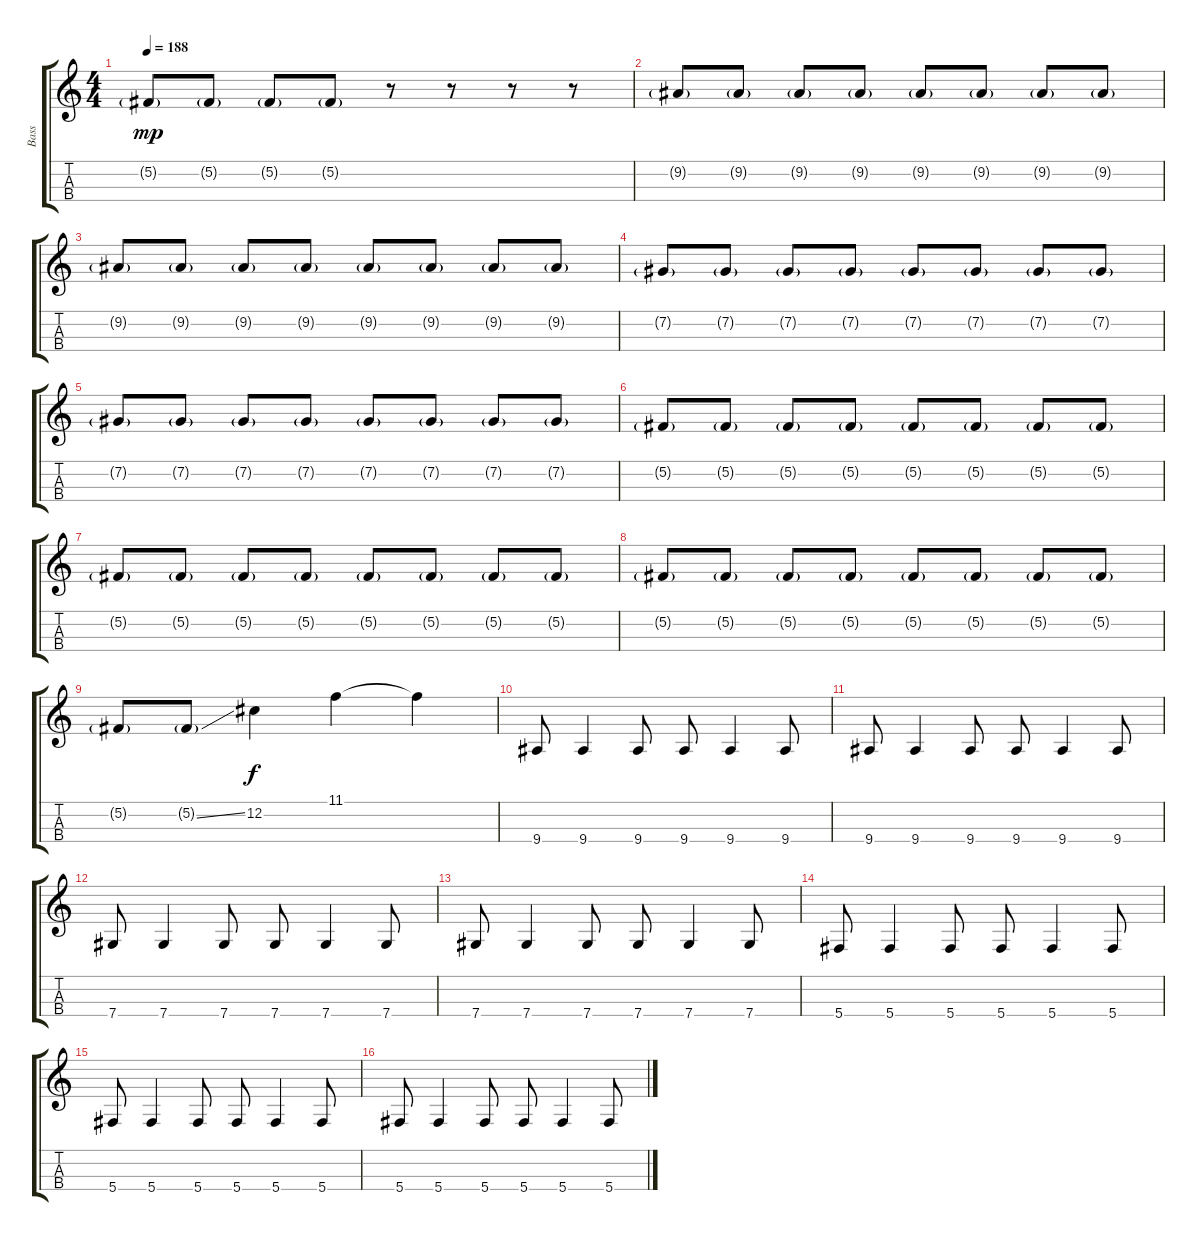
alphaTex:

\track ("Bass" "Bass") {instrument electricbassfinger}
\staff {score tabs}
\tuning (Gb3 Db3 Ab2 Db2) {hide}
\ts (4 4)
\tempo 188
\clef g2
\ks c
5.2{g}.8{dy mp} 5.2{g}.8 5.2{g}.8 5.2{g}.8 r.8 r.8 r.8 r.8 |
9.2{g}.8 9.2{g}.8 9.2{g}.8 9.2{g}.8 9.2{g}.8 9.2{g}.8 9.2{g}.8 9.2{g}.8 |
9.2{g}.8 9.2{g}.8 9.2{g}.8 9.2{g}.8 9.2{g}.8 9.2{g}.8 9.2{g}.8 9.2{g}.8 |
7.2{g}.8 7.2{g}.8 7.2{g}.8 7.2{g}.8 7.2{g}.8 7.2{g}.8 7.2{g}.8 7.2{g}.8 |
7.2{g}.8 7.2{g}.8 7.2{g}.8 7.2{g}.8 7.2{g}.8 7.2{g}.8 7.2{g}.8 7.2{g}.8 |
5.2{g}.8 5.2{g}.8 5.2{g}.8 5.2{g}.8 5.2{g}.8 5.2{g}.8 5.2{g}.8 5.2{g}.8 |
5.2{g}.8 5.2{g}.8 5.2{g}.8 5.2{g}.8 5.2{g}.8 5.2{g}.8 5.2{g}.8 5.2{g}.8 |
5.2{g}.8 5.2{g}.8 5.2{g}.8 5.2{g}.8 5.2{g}.8 5.2{g}.8 5.2{g}.8 5.2{g}.8 |
5.2{g}.8 5.2{ss g}.8 12.2.4{dy f} 11.1.4 11.1{t}.4 |
9.4.8 9.4.4 9.4.8 9.4.8 9.4.4 9.4.8 |
9.4.8 9.4.4 9.4.8 9.4.8 9.4.4 9.4.8 |
7.4.8 7.4.4 7.4.8 7.4.8 7.4.4 7.4.8 |
7.4.8 7.4.4 7.4.8 7.4.8 7.4.4 7.4.8 |
5.4.8 5.4.4 5.4.8 5.4.8 5.4.4 5.4.8 |
5.4.8 5.4.4 5.4.8 5.4.8 5.4.4 5.4.8 |
5.4.8 5.4.4 5.4.8 5.4.8 5.4.4 5.4.8
